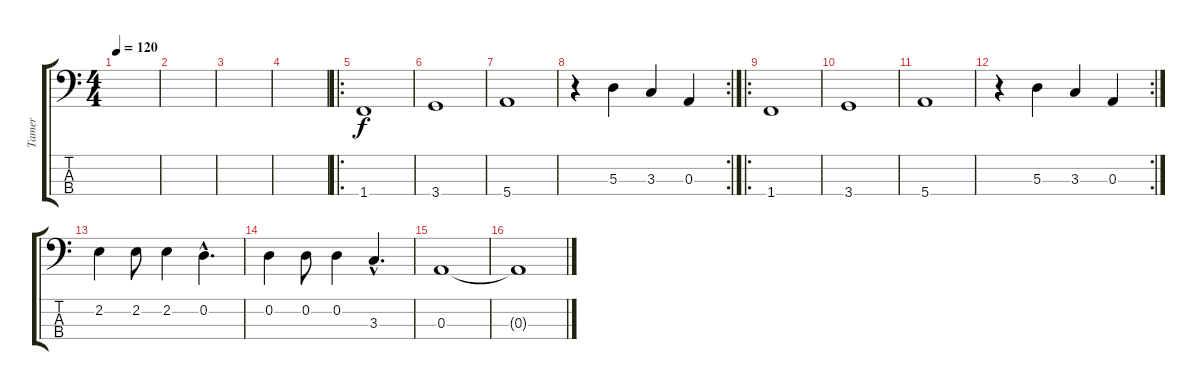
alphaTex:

\track ("Tamer" "Tamer") {instrument electricbassfinger}
\staff {score tabs}
\tuning (G2 D2 A1 E1) {hide}
\ts (4 4)
\tempo 120
\clef f4
\ks c
|
|
|
|
\ro
1.4.1 |
3.4.1 |
5.4.1 |
\rc 2
r.4 5.3.4 3.3.4 0.3.4 |
\ro
1.4.1 |
3.4.1 |
5.4.1 |
\rc 2
r.4 5.3.4 3.3.4 0.3.4 |
2.2.4 2.2.8 2.2.4 0.2{hac}.4{d} |
0.2.4 0.2.8 0.2.4 3.3{hac}.4{d} |
0.3.1 |
0.3{t}.1
